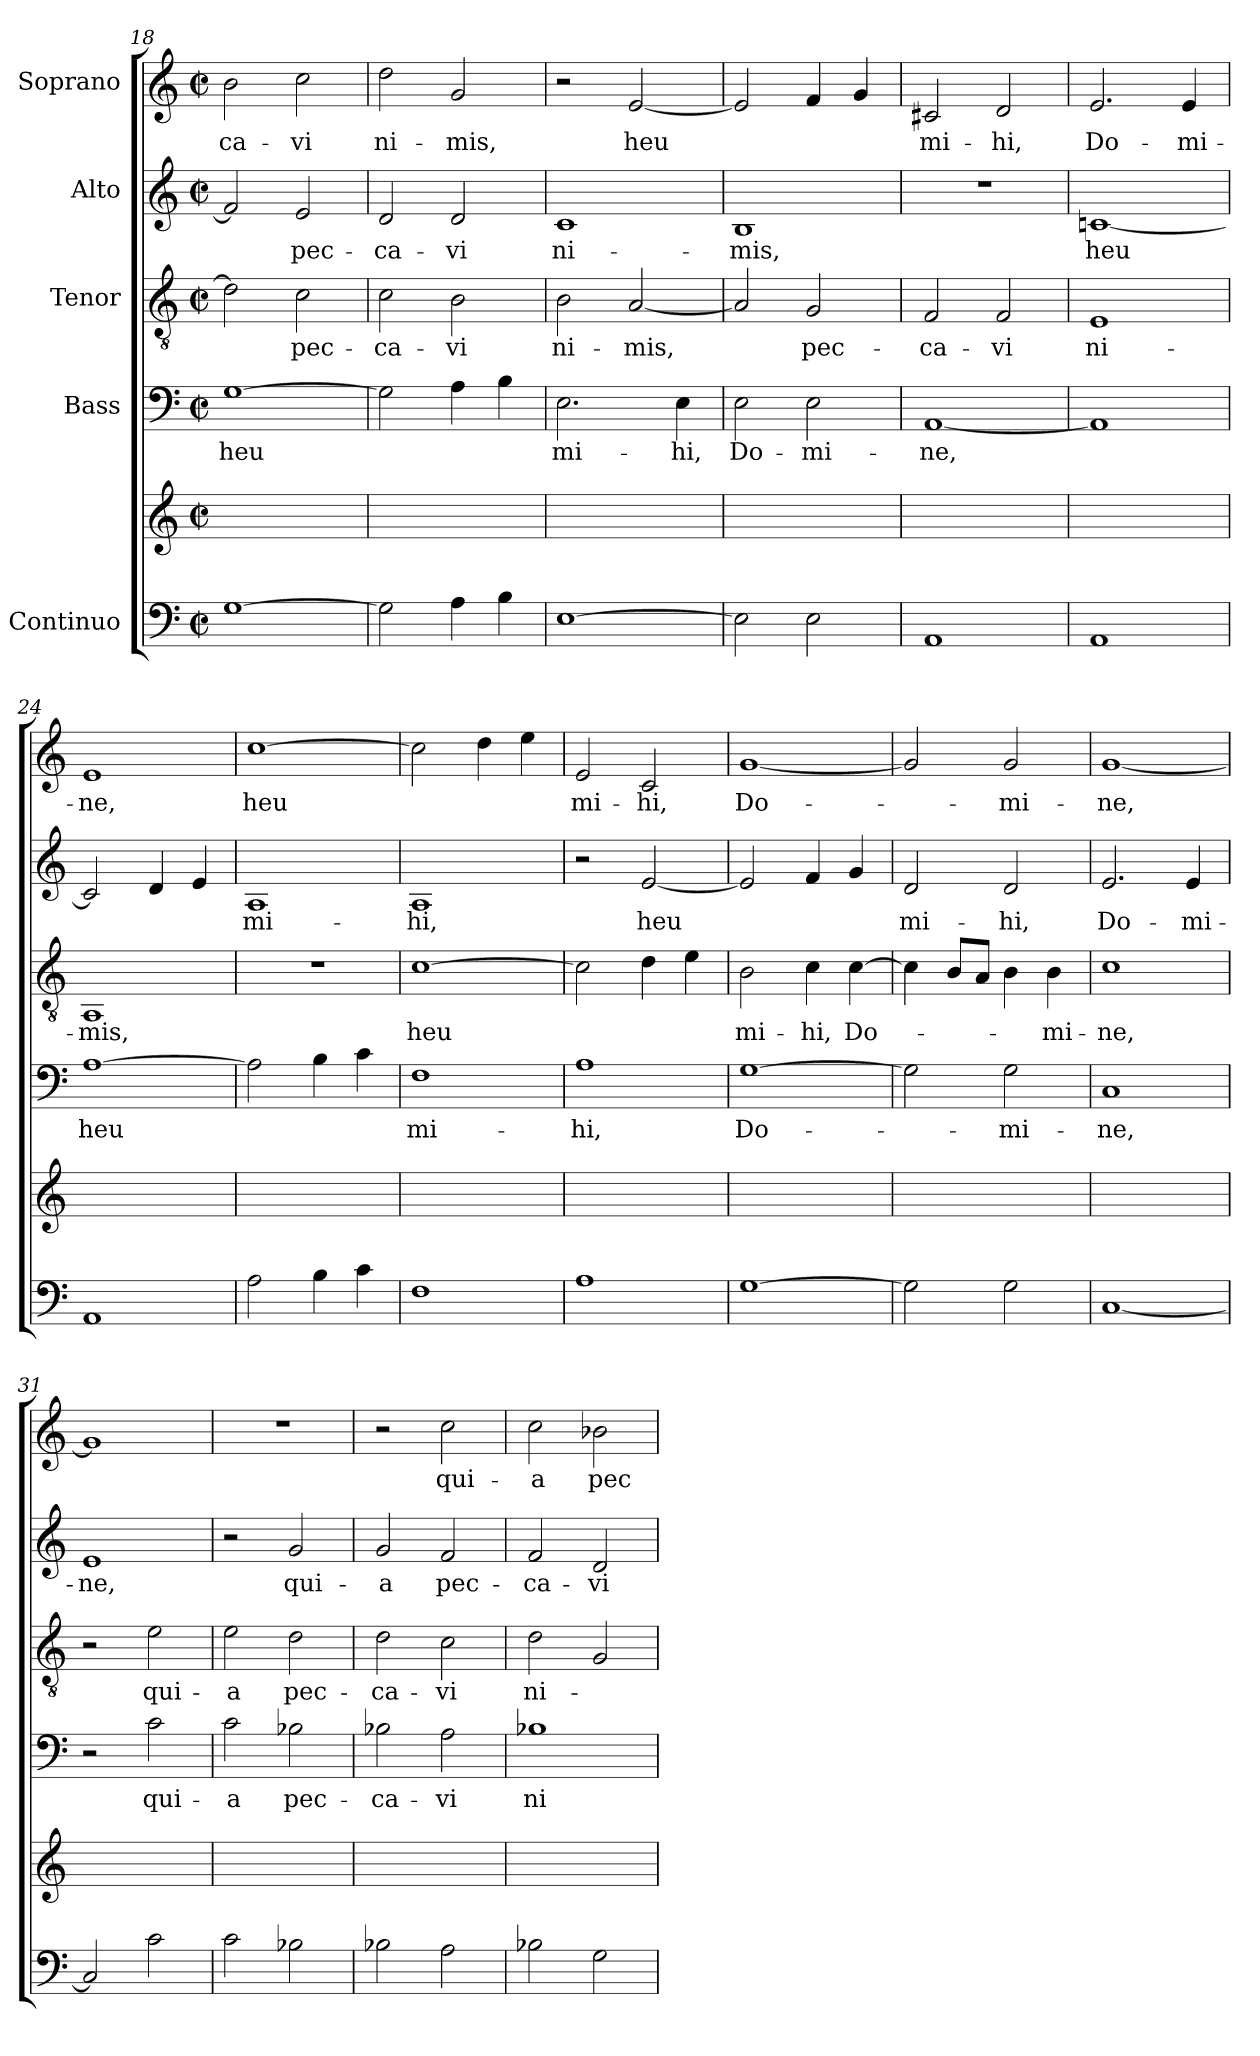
**kern	**kern	**kern	**text	**kern	**text	**kern	**text	**kern	**text
*part5	*part5	*part4	*part4	*part3	*part3	*part2	*part2	*part1	*part1
*staff6	*staff5	*staff4	*staff4	*staff3	*staff3	*staff2	*staff2	*staff1	*staff1
*I"Continuo	*	*I"Bass	*	*I"Tenor	*	*I"Alto	*	*I"Soprano	*
*clefF4	*clefG2	*clefF4	*	*clefGv2	*	*clefG2	*	*clefG2	*
*k[]	*k[]	*k[]	*	*k[]	*	*k[]	*	*k[]	*
*M2/2	*M2/2	*M2/2	*	*M2/2	*	*M2/2	*	*M2/2	*
*met(c|)	*met(c|)	*met(c|)	*	*met(c|)	*	*met(c|)	*	*met(c|)	*
=18	=18	=18	=18	=18	=18	=18	=18	=18	=18
!	!	!	!LO:LY:b	!	!	!	!	!	!LO:LY:b
[1G	1ryy	[1G	heu	2d\]	.	2f/]	.	2b\	-ca-
!	!	!	!	!	!LO:LY:b	!	!LO:LY:b	!	!LO:LY:b
.	.	.	.	2c\	pec-	2e/	pec-	2cc\	-vi
=19	=19	=19	=19	=19	=19	=19	=19	=19	=19
!	!	!	!	!	!LO:LY:b	!	!LO:LY:b	!	!LO:LY:b
2G\]	1ryy	2G\]	.	2c\	-ca-	2d/	-ca-	2dd\	ni-
!	!	!	!	!	!LO:LY:b	!	!LO:LY:b	!	!LO:LY:b
4A\	.	4A\	.	2B\	-vi	2d/	-vi	2g/	-mis,
4B\	.	4B\	.	.	.	.	.	.	.
=20	=20	=20	=20	=20	=20	=20	=20	=20	=20
!	!	!	!LO:LY:b	!	!LO:LY:b	!	!LO:LY:b	!	!
[1E	1ryy	2.E\	mi-	2B\	ni-	1c	ni-	2r	.
!	!	!	!	!	!LO:LY:b	!	!	!	!LO:LY:b
.	.	.	.	[2A/	-mis,	.	.	[2e/	heu
!	!	!	!LO:LY:b	!	!	!	!	!	!
.	.	4E\	-hi,	.	.	.	.	.	.
=21	=21	=21	=21	=21	=21	=21	=21	=21	=21
!	!	!	!LO:LY:b	!	!	!	!LO:LY:b	!	!
2E\]	1ryy	2E\	Do-	2A/]	.	1B	-mis,	2e/]	.
!	!	!	!LO:LY:b	!	!LO:LY:b	!	!	!	!
2E\	.	2E\	-mi-	2G/	pec-	.	.	4f/	.
.	.	.	.	.	.	.	.	4g/	.
=22	=22	=22	=22	=22	=22	=22	=22	=22	=22
!	!	!	!LO:LY:b	!	!LO:LY:b	!	!	!	!LO:LY:b
1AA	1ryy	[1AA	-ne,	2F/	-ca-	1r	.	2c#X/	mi-
!	!	!	!	!	!LO:LY:b	!	!	!	!LO:LY:b
.	.	.	.	2F/	-vi	.	.	2d/	-hi,
=23	=23	=23	=23	=23	=23	=23	=23	=23	=23
!	!	!	!	!	!LO:LY:b	!	!LO:LY:b	!	!LO:LY:b
1AA	1ryy	1AA]	.	1E	ni-	[1cni	heu	2.e/	Do-
!	!	!	!	!	!	!	!	!	!LO:LY:b
.	.	.	.	.	.	.	.	4e/	-mi-
=24	=24	=24	=24	=24	=24	=24	=24	=24	=24
!	!	!	!LO:LY:b	!	!LO:LY:b	!	!	!	!LO:LY:b
1AA	1ryy	[1A	heu	1AA	-mis,	2c/]	.	1e	-ne,
.	.	.	.	.	.	4d/	.	.	.
.	.	.	.	.	.	4e/	.	.	.
!!LO:LB:g=z
=25	=25	=25	=25	=25	=25	=25	=25	=25	=25
!	!	!	!	!	!	!	!LO:LY:b	!	!LO:LY:b
2A\	1ryy	2A\]	.	1r	.	1A	mi-	[1cc	heu
4B\	.	4B\	.	.	.	.	.	.	.
4c\	.	4c\	.	.	.	.	.	.	.
=26	=26	=26	=26	=26	=26	=26	=26	=26	=26
!	!	!	!LO:LY:b	!	!LO:LY:b	!	!LO:LY:b	!	!
1F	1ryy	1F	mi-	[1c	heu	1A	-hi,	2cc\]	.
.	.	.	.	.	.	.	.	4dd\	.
.	.	.	.	.	.	.	.	4ee\	.
=27	=27	=27	=27	=27	=27	=27	=27	=27	=27
!	!	!	!LO:LY:b	!	!	!	!	!	!LO:LY:b
1A	1ryy	1A	-hi,	2c\]	.	2r	.	2e/	mi-
!	!	!	!	!	!	!	!LO:LY:b	!	!LO:LY:b
.	.	.	.	4d\	.	[2e/	heu	2c/	-hi,
.	.	.	.	4e\	.	.	.	.	.
=28	=28	=28	=28	=28	=28	=28	=28	=28	=28
!	!	!	!LO:LY:b	!	!LO:LY:b	!	!	!	!LO:LY:b
[1G	1ryy	[1G	Do-	2B\	mi-	2e/]	.	[1g	Do-
!	!	!	!	!	!LO:LY:b	!	!	!	!
.	.	.	.	4c\	-hi,	4f/	.	.	.
!	!	!	!	!	!LO:LY:b	!	!	!	!
.	.	.	.	[4c\	Do-	4g/	.	.	.
=29	=29	=29	=29	=29	=29	=29	=29	=29	=29
!	!	!	!	!	!	!	!LO:LY:b	!	!
2G\]	1ryy	2G\]	.	4c\]	.	2d/	mi-	2g/]	.
.	.	.	.	8B/L	.	.	.	.	.
.	.	.	.	8A/J	.	.	.	.	.
!	!	!	!LO:LY:b	!	!	!	!LO:LY:b	!	!LO:LY:b
2G\	.	2G\	-mi-	4B\	.	2d/	-hi,	2g/	-mi-
!	!	!	!	!	!LO:LY:b	!	!	!	!
.	.	.	.	4B\	-mi-	.	.	.	.
=30	=30	=30	=30	=30	=30	=30	=30	=30	=30
!	!	!	!LO:LY:b	!	!LO:LY:b	!	!LO:LY:b	!	!LO:LY:b
[1C	1ryy	1C	-ne,	1c	-ne,	2.e/	Do-	[1g	-ne,
!	!	!	!	!	!	!	!LO:LY:b	!	!
.	.	.	.	.	.	4e/	-mi-	.	.
=31	=31	=31	=31	=31	=31	=31	=31	=31	=31
!	!	!	!	!	!	!	!LO:LY:b	!	!
2C/]	1ryy	2r	.	2r	.	1e	-ne,	1g]	.
!	!	!	!LO:LY:b	!	!LO:LY:b	!	!	!	!
2c\	.	2c\	qui-	2e\	qui-	.	.	.	.
=32	=32	=32	=32	=32	=32	=32	=32	=32	=32
!	!	!	!LO:LY:b	!	!LO:LY:b	!	!	!	!
2c\	1ryy	2c\	-a	2e\	-a	2r	.	1r	.
!	!	!	!LO:LY:b	!	!LO:LY:b	!	!LO:LY:b	!	!
2B-X\	.	2B-X\	pec-	2d\	pec-	2g/	qui-	.	.
!!LO:PB:g=z
=33	=33	=33	=33	=33	=33	=33	=33	=33	=33
!	!	!	!LO:LY:b	!	!LO:LY:b	!	!LO:LY:b	!	!
2B-X\	1ryy	2B-X\	-ca-	2d\	-ca-	2g/	-a	2r	.
!	!	!	!LO:LY:b	!	!LO:LY:b	!	!LO:LY:b	!	!LO:LY:b
2A\	.	2A\	-vi	2c\	-vi	2f/	pec-	2cc\	qui-
=34	=34	=34	=34	=34	=34	=34	=34	=34	=34
!	!	!	!LO:LY:b	!	!LO:LY:b	!	!LO:LY:b	!	!LO:LY:b
2B-X\	1ryy	1B-X	ni-	2d\	ni-	2f/	-ca-	2cc\	-a
!	!	!	!	!	!	!	!LO:LY:b	!	!LO:LY:b
2G\	.	.	.	2G/	.	2d/	-vi	2b-X\	pec-
=	=	=	=	=	=	=	=	=	=
*-	*-	*-	*-	*-	*-	*-	*-	*-	*-
